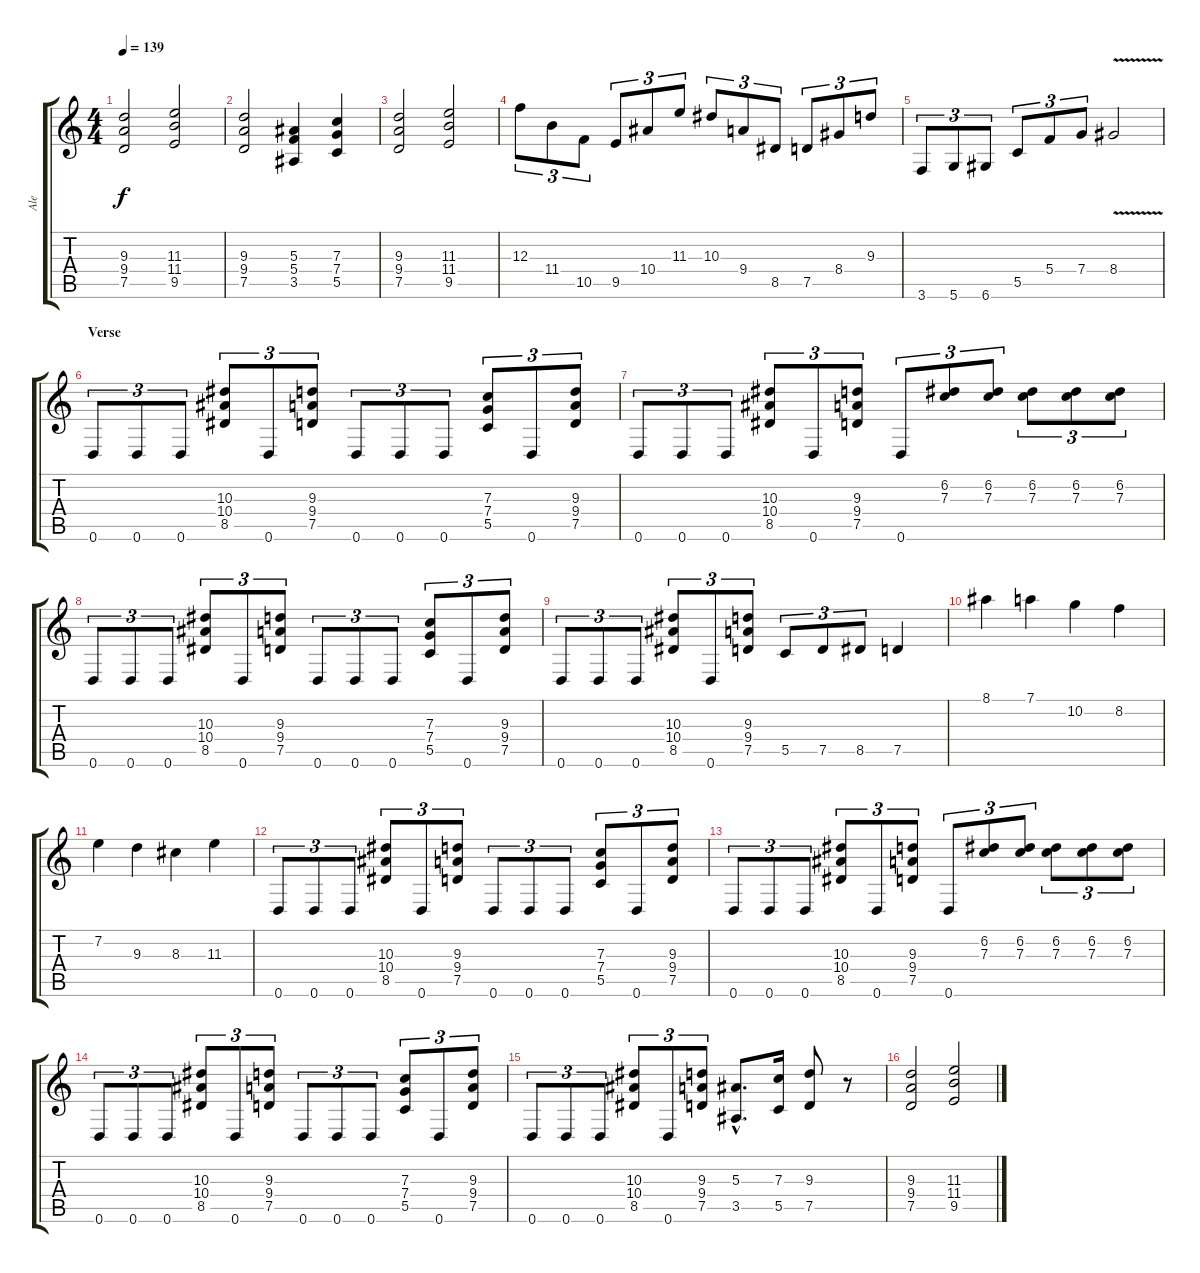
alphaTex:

\track ("Ale" "Ale") {instrument distortionguitar}
\staff {score tabs}
\tuning (D4 A3 F3 C3 G2 D2) {hide}
\ts (4 4)
\tempo 139
\clef g2
\ks c
(9.3 9.4 7.5).2{dy f} (11.3 11.4 9.5).2 |
(9.3 9.4 7.5).2 (5.3 5.4 3.5).4 (7.3 7.4 5.5).4 |
(9.3 9.4 7.5).2 (11.3 11.4 9.5).2 |
12.3.8{tu (3 2)} 11.4.8{tu (3 2)} 10.5.8{tu (3 2)} 9.5.8{tu (3 2)} 10.4.8{tu (3 2)} 11.3.8{tu (3 2)} 10.3.8{tu (3 2)} 9.4.8{tu (3 2)} 8.5.8{tu (3 2)} 7.5.8{tu (3 2)} 8.4.8{tu (3 2)} 9.3.8{tu (3 2)} |
3.6.8{tu (3 2)} 5.6.8{tu (3 2)} 6.6.8{tu (3 2)} 5.5.8{tu (3 2)} 5.4.8{tu (3 2)} 7.4.8{tu (3 2)} 8.4{v}.2 |
\section ("" "Verse")
0.6.8{tu (3 2)} 0.6.8{tu (3 2)} 0.6.8{tu (3 2)} (10.3 10.4 8.5).8{tu (3 2)} 0.6.8{tu (3 2)} (9.3 9.4 7.5).8{tu (3 2)} 0.6.8{tu (3 2)} 0.6.8{tu (3 2)} 0.6.8{tu (3 2)} (7.3 7.4 5.5).8{tu (3 2)} 0.6.8{tu (3 2)} (9.3 9.4 7.5).8{tu (3 2)} |
0.6.8{tu (3 2)} 0.6.8{tu (3 2)} 0.6.8{tu (3 2)} (10.3 10.4 8.5).8{tu (3 2)} 0.6.8{tu (3 2)} (9.3 9.4 7.5).8{tu (3 2)} 0.6.8{tu (3 2)} (6.2 7.3).8{tu (3 2)} (6.2 7.3).8{tu (3 2)} (6.2 7.3).8{tu (3 2)} (6.2 7.3).8{tu (3 2)} (6.2 7.3).8{tu (3 2)} |
0.6.8{tu (3 2)} 0.6.8{tu (3 2)} 0.6.8{tu (3 2)} (10.3 10.4 8.5).8{tu (3 2)} 0.6.8{tu (3 2)} (9.3 9.4 7.5).8{tu (3 2)} 0.6.8{tu (3 2)} 0.6.8{tu (3 2)} 0.6.8{tu (3 2)} (7.3 7.4 5.5).8{tu (3 2)} 0.6.8{tu (3 2)} (9.3 9.4 7.5).8{tu (3 2)} |
0.6.8{tu (3 2)} 0.6.8{tu (3 2)} 0.6.8{tu (3 2)} (10.3 10.4 8.5).8{tu (3 2)} 0.6.8{tu (3 2)} (9.3 9.4 7.5).8{tu (3 2)} 5.5.8{tu (3 2)} 7.5.8{tu (3 2)} 8.5.8{tu (3 2)} 7.5.4 |
8.1.4 7.1.4 10.2.4 8.2.4 |
7.2.4 9.3.4 8.3.4 11.3.4 |
0.6.8{tu (3 2)} 0.6.8{tu (3 2)} 0.6.8{tu (3 2)} (10.3 10.4 8.5).8{tu (3 2)} 0.6.8{tu (3 2)} (9.3 9.4 7.5).8{tu (3 2)} 0.6.8{tu (3 2)} 0.6.8{tu (3 2)} 0.6.8{tu (3 2)} (7.3 7.4 5.5).8{tu (3 2)} 0.6.8{tu (3 2)} (9.3 9.4 7.5).8{tu (3 2)} |
0.6.8{tu (3 2)} 0.6.8{tu (3 2)} 0.6.8{tu (3 2)} (10.3 10.4 8.5).8{tu (3 2)} 0.6.8{tu (3 2)} (9.3 9.4 7.5).8{tu (3 2)} 0.6.8{tu (3 2)} (6.2 7.3).8{tu (3 2)} (6.2 7.3).8{tu (3 2)} (6.2 7.3).8{tu (3 2)} (6.2 7.3).8{tu (3 2)} (6.2 7.3).8{tu (3 2)} |
0.6.8{tu (3 2)} 0.6.8{tu (3 2)} 0.6.8{tu (3 2)} (10.3 10.4 8.5).8{tu (3 2)} 0.6.8{tu (3 2)} (9.3 9.4 7.5).8{tu (3 2)} 0.6.8{tu (3 2)} 0.6.8{tu (3 2)} 0.6.8{tu (3 2)} (7.3 7.4 5.5).8{tu (3 2)} 0.6.8{tu (3 2)} (9.3 9.4 7.5).8{tu (3 2)} |
0.6.8{tu (3 2)} 0.6.8{tu (3 2)} 0.6.8{tu (3 2)} (10.3 10.4 8.5).8{tu (3 2)} 0.6.8{tu (3 2)} (9.3 9.4 7.5).8{tu (3 2)} (5.3{hac} 3.5{hac}).8{d} (7.3 5.5).16 (9.3 7.5).8 r.8 |
(9.3 9.4 7.5).2 (11.3 11.4 9.5).2
